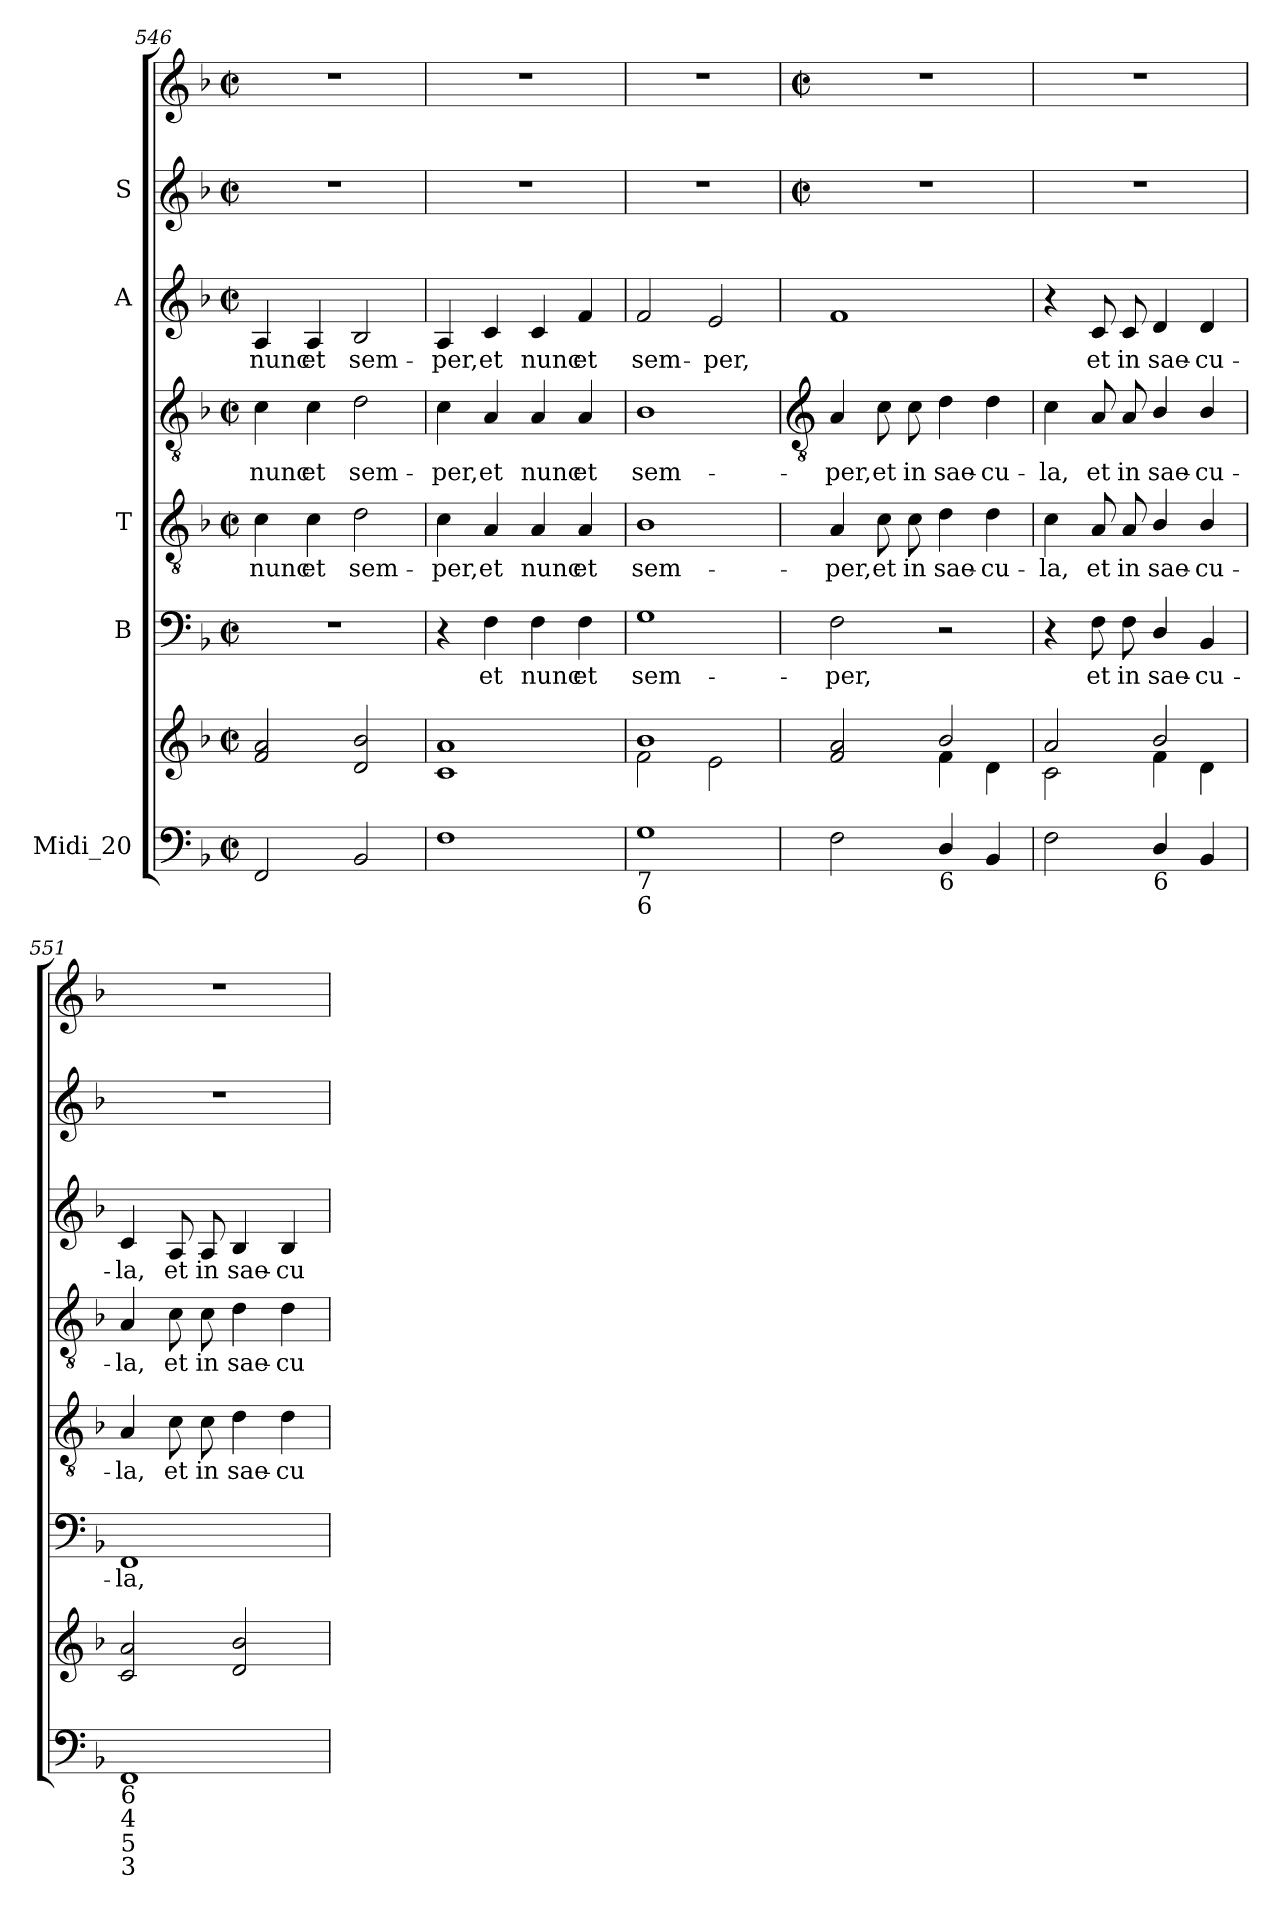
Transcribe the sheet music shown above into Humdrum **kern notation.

**kern	**kern	**kern	**text	**kern	**text	**kern	**text	**kern	**text	**kern	**kern
*part5	*part5	*part4	*part4	*part3	*part3	*part3	*part3	*part2	*part2	*part1	*part1
*staff8	*staff7	*staff6	*staff6	*staff5	*staff5	*staff4	*staff4	*staff3	*staff3	*staff2	*staff1
*I"Midi_20	*	*I"B	*	*I"T	*	*	*	*I"A	*	*I"S	*
*clefF4	*clefG2	*clefF4	*	*clefGv2	*	*clefGv2	*	*clefG2	*	*clefG2	*clefG2
*k[b-]	*k[b-]	*k[b-]	*	*k[b-]	*	*k[b-]	*	*k[b-]	*	*k[b-]	*k[b-]
*F:	*F:	*F:	*	*F:	*	*F:	*	*F:	*	*F:	*F:
*M2/2	*M2/2	*M2/2	*	*M2/2	*	*M2/2	*	*M2/2	*	*M2/2	*M2/2
*met(c|)	*met(c|)	*met(c|)	*	*met(c|)	*	*met(c|)	*	*met(c|)	*	*met(c|)	*met(c|)
=546	=546	=546	=546	=546	=546	=546	=546	=546	=546	=546	=546
*	*^	*	*	*	*	*	*	*	*	*	*
!	!	!	!	!	!	!LO:LY:b	!	!LO:LY:b	!	!LO:LY:b	!	!
2FF	2f 2a	1ryy	1r	.	4c	nunc	4c	nunc	4A	nunc	1r	1r
!	!	!	!	!	!	!LO:LY:b	!	!LO:LY:b	!	!LO:LY:b	!	!
.	.	.	.	.	4c	et	4c	et	4A	et	.	.
!	!	!	!	!	!	!LO:LY:b	!	!LO:LY:b	!	!LO:LY:b	!	!
2BB-	2d 2b-	.	.	.	2d	sem-	2d	sem-	2B-	sem-	.	.
=547	=547	=547	=547	=547	=547	=547	=547	=547	=547	=547	=547	=547
!	!	!	!	!	!	!LO:LY:b	!	!LO:LY:b	!	!LO:LY:b	!	!
1F	1a	1c\	4r	.	4c	-per,	4c	-per,	4A	-per,	1r	1r
!	!	!	!	!LO:LY:b	!	!LO:LY:b	!	!LO:LY:b	!	!LO:LY:b	!	!
.	.	.	4F	et	4A	et	4A	et	4c	et	.	.
!	!	!	!	!LO:LY:b	!	!LO:LY:b	!	!LO:LY:b	!	!LO:LY:b	!	!
.	.	.	4F	nunc	4A	nunc	4A	nunc	4c	nunc	.	.
!	!	!	!	!LO:LY:b	!	!LO:LY:b	!	!LO:LY:b	!	!LO:LY:b	!	!
.	.	.	4F	et	4A	et	4A	et	4f	et	.	.
=548	=548	=548	=548	=548	=548	=548	=548	=548	=548	=548	=548	=548
!LO:TX:b:t=7	!	!	!	!	!	!	!	!	!	!	!	!
!LO:TX:b:t=6	!	!	!	!	!	!	!	!	!	!	!	!
!	!	!	!	!LO:LY:b	!	!LO:LY:b	!	!LO:LY:b	!	!LO:LY:b	!	!
1G	1b-	2f\	1G	sem-	1B-	sem-	1B-	sem-	2f	sem-	1r	1r
!	!	!	!	!	!	!	!	!	!	!LO:LY:b	!	!
.	.	2e\	.	.	.	.	.	.	2e	-per,	.	.
!!LO:LB:g=z
=549	=549	=549	=549	=549	=549	=549	=549	=549	=549	=549	=549	=549
*	*	*	*	*	*	*	*clefGv2	*	*	*	*	*
*	*	*	*	*	*	*	*	*	*	*	*M2/2	*M2/2
*	*	*	*	*	*	*	*	*	*	*	*met(c|)	*met(c|)
!	!	!	!	!LO:LY:b	!	!LO:LY:b	!	!LO:LY:b	!	!	!	!
2F	2f 2a	2ryy	2F	-per,	4A	-per,	4A	-per,	1f	.	1r	1r
!	!	!	!	!	!	!LO:LY:b	!	!LO:LY:b	!	!	!	!
.	.	.	.	.	8c	et	8c	et	.	.	.	.
!	!	!	!	!	!	!LO:LY:b	!	!LO:LY:b	!	!	!	!
.	.	.	.	.	8c	in	8c	in	.	.	.	.
!LO:TX:b:t=6	!	!	!	!	!	!	!	!	!	!	!	!
!	!	!	!	!	!	!LO:LY:b	!	!LO:LY:b	!	!	!	!
4D/	2b-/	4f\	2r	.	4d	sae-	4d	sae-	.	.	.	.
!	!	!	!	!	!	!LO:LY:b	!	!LO:LY:b	!	!	!	!
4BB-	.	4d\	.	.	4d	-cu-	4d	-cu-	.	.	.	.
=550	=550	=550	=550	=550	=550	=550	=550	=550	=550	=550	=550	=550
!	!	!	!	!	!	!LO:LY:b	!	!LO:LY:b	!	!	!	!
2F	2a	2c\	4r	.	4c	-la,	4c	-la,	4r	.	1r	1r
!	!	!	!	!LO:LY:b	!	!LO:LY:b	!	!LO:LY:b	!	!LO:LY:b	!	!
.	.	.	8F	et	8A	et	8A	et	8c	et	.	.
!	!	!	!	!LO:LY:b	!	!LO:LY:b	!	!LO:LY:b	!	!LO:LY:b	!	!
.	.	.	8FL	in	8A	in	8A	in	8c	in	.	.
!LO:TX:b:t=6	!	!	!	!	!	!	!	!	!	!	!	!
!	!	!	!	!LO:LY:b	!	!LO:LY:b	!	!LO:LY:b	!	!LO:LY:b	!	!
4D/	2b-/	4f\	4D/	sae-	4B-/	sae-	4B-/	sae-	4d	sae-	.	.
!	!	!	!	!LO:LY:b	!	!LO:LY:b	!	!LO:LY:b	!	!LO:LY:b	!	!
4BB-	.	4d\	4BB-	-cu-	4B-/	-cu-	4B-/	-cu-	4d	-cu-	.	.
=551	=551	=551	=551	=551	=551	=551	=551	=551	=551	=551	=551	=551
!LO:TX:b:t=6\n4	!	!	!	!	!	!	!	!	!	!	!	!
!LO:TX:b:t=5\n3	!	!	!	!	!	!	!	!	!	!	!	!
!	!	!	!	!LO:LY:b	!	!LO:LY:b	!	!LO:LY:b	!	!LO:LY:b	!	!
1FF	2c 2a	2ryy	1FF	-la,	4A	-la,	4A	-la,	4c	-la,	1r	1r
!	!	!	!	!	!	!LO:LY:b	!	!LO:LY:b	!	!LO:LY:b	!	!
.	.	.	.	.	8c	et	8c	et	8A	et	.	.
!	!	!	!	!	!	!LO:LY:b	!	!LO:LY:b	!	!LO:LY:b	!	!
.	.	.	.	.	8c	in	8c	in	8A	in	.	.
!	!	!	!	!	!	!LO:LY:b	!	!LO:LY:b	!	!LO:LY:b	!	!
.	2d 2b-	2ryy	.	.	4d	sae-	4d	sae-	4B-	sae-	.	.
!	!	!	!	!	!	!LO:LY:b	!	!LO:LY:b	!	!LO:LY:b	!	!
.	.	.	.	.	4d	-cu-	4d	-cu-	4B-	-cu-	.	.
*	*v	*v	*	*	*	*	*	*	*	*	*	*
=	=	=	=	=	=	=	=	=	=	=	=
*-	*-	*-	*-	*-	*-	*-	*-	*-	*-	*-	*-
